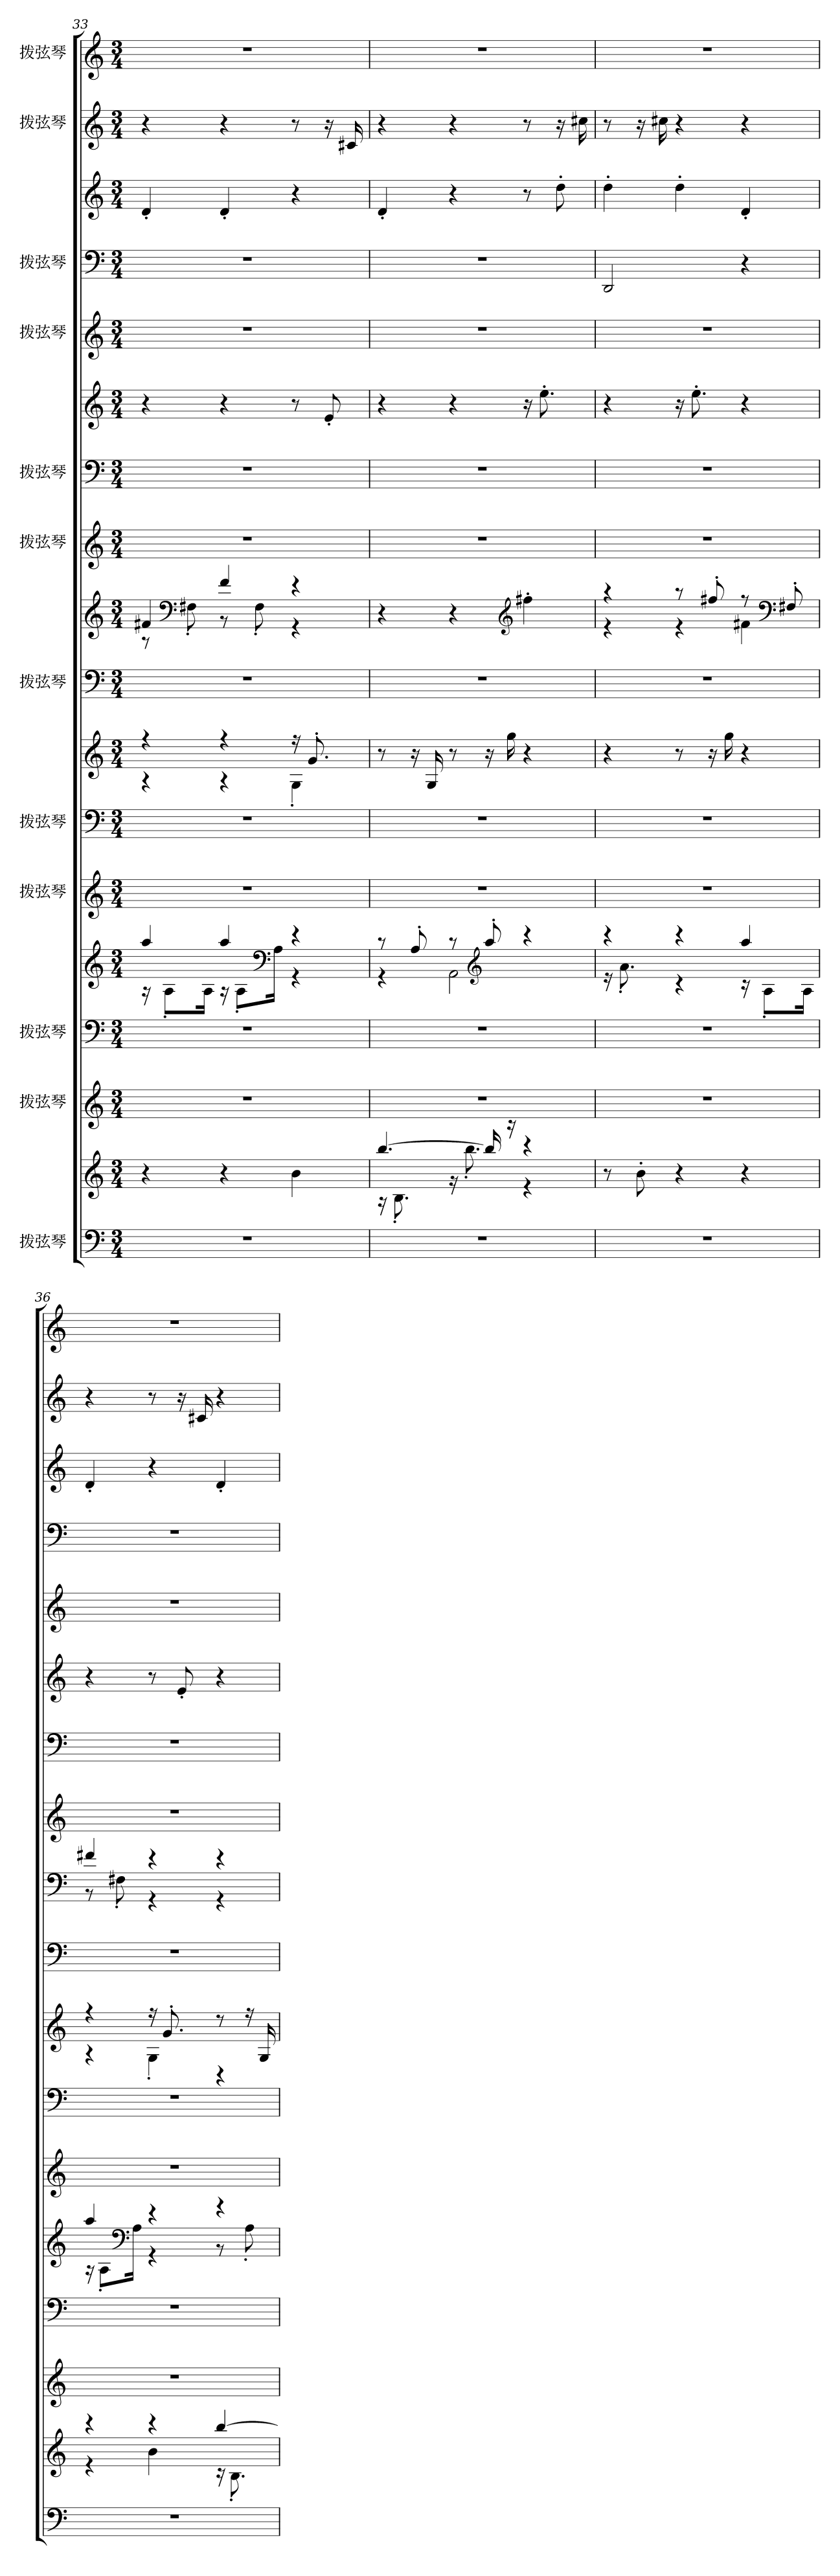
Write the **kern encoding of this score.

**kern	**kern	**kern	**kern	**kern	**kern	**kern	**kern	**kern	**kern	**kern	**kern	**kern	**kern	**kern	**kern	**kern	**kern
*part12	*part12	*part11	*part10	*part10	*part9	*part8	*part8	*part7	*part7	*part6	*part5	*part5	*part4	*part3	*part3	*part2	*part1
*staff18	*staff17	*staff16	*staff15	*staff14	*staff13	*staff12	*staff11	*staff10	*staff9	*staff8	*staff7	*staff6	*staff5	*staff4	*staff3	*staff2	*staff1
*I"拨弦琴	*	*I"拨弦琴	*I"拨弦琴	*	*I"拨弦琴	*I"拨弦琴	*	*I"拨弦琴	*	*I"拨弦琴	*I"拨弦琴	*	*I"拨弦琴	*I"拨弦琴	*	*I"拨弦琴	*I"拨弦琴
*clefF4	*clefG2	*clefG2	*clefF4	*clefG2	*clefG2	*clefF4	*clefG2	*clefF4	*clefG2	*clefG2	*clefF4	*clefG2	*clefG2	*clefF4	*clefG2	*clefG2	*clefG2
*k[]	*k[]	*k[]	*k[]	*k[]	*k[]	*k[]	*k[]	*k[]	*k[]	*k[]	*k[]	*k[]	*k[]	*k[]	*k[]	*k[]	*k[]
*M3/4	*M3/4	*M3/4	*M3/4	*M3/4	*M3/4	*M3/4	*M3/4	*M3/4	*M3/4	*M3/4	*M3/4	*M3/4	*M3/4	*M3/4	*M3/4	*M3/4	*M3/4
=33	=33	=33	=33	=33	=33	=33	=33	=33	=33	=33	=33	=33	=33	=33	=33	=33	=33
*	*	*	*	*^	*	*	*^	*	*^	*	*	*	*	*	*	*	*
2.r	4r	2.r	2.r	4aa/	16r	2.r	2.r	4r	4r	2.r	4f#X/	8r	2.r	2.r	4r	2.r	2.r	4d'/	4r	2.r
.	.	.	.	.	8A'\L	.	.	.	.	.	.	.	.	.	.	.	.	.	.	.
*	*	*	*	*	*	*	*	*	*	*	*clefF4	*	*	*	*	*	*	*	*	*
.	.	.	.	.	.	.	.	.	.	.	.	8F#X'\	.	.	.	.	.	.	.	.
.	.	.	.	.	16A\Jk	.	.	.	.	.	.	.	.	.	.	.	.	.	.	.
.	4r	.	.	4aa/	16r	.	.	4r	4r	.	4f#/	8r	.	.	4r	.	.	4d'/	4r	.
.	.	.	.	.	8A'\L	.	.	.	.	.	.	.	.	.	.	.	.	.	.	.
.	.	.	.	.	.	.	.	.	.	.	.	8F#'\	.	.	.	.	.	.	.	.
*	*	*	*	*clefF4	*	*	*	*	*	*	*	*	*	*	*	*	*	*	*	*
.	.	.	.	.	16A\Jk	.	.	.	.	.	.	.	.	.	.	.	.	.	.	.
.	4b\	.	.	4r	4r	.	.	16r	4G'\	.	4r	4r	.	.	8r	.	.	4r	8r	.
.	.	.	.	.	.	.	.	8.g'/	.	.	.	.	.	.	.	.	.	.	.	.
.	.	.	.	.	.	.	.	.	.	.	.	.	.	.	8e'/	.	.	.	16r	.
.	.	.	.	.	.	.	.	.	.	.	.	.	.	.	.	.	.	.	16c#X/	.
*	*	*	*	*	*	*	*	*v	*v	*	*v	*v	*	*	*	*	*	*	*	*
!!LO:PB:g=z
=34	=34	=34	=34	=34	=34	=34	=34	=34	=34	=34	=34	=34	=34	=34	=34	=34	=34	=34
*	*^	*	*	*	*	*	*	*	*	*	*	*	*	*	*	*	*	*
2.r	[4.bb/	16r	2.r	2.r	8r	4r	2.r	2.r	8r	2.r	4r	2.r	2.r	4r	2.r	2.r	4d'/	4r	2.r
.	.	8.B'\	.	.	.	.	.	.	.	.	.	.	.	.	.	.	.	.	.
.	.	.	.	.	8A'/	.	.	.	16r	.	.	.	.	.	.	.	.	.	.
.	.	.	.	.	.	.	.	.	16G/	.	.	.	.	.	.	.	.	.	.
.	.	16r	.	.	8r	2AA\	.	.	8r	.	4r	.	.	4r	.	.	4r	4r	.
.	.	8.bb'\	.	.	.	.	.	.	.	.	.	.	.	.	.	.	.	.	.
*	*	*	*	*	*clefG2	*	*	*	*	*	*	*	*	*	*	*	*	*	*
.	16bb/]	.	.	.	8aa'/	.	.	.	16r	.	.	.	.	.	.	.	.	.	.
.	16r	.	.	.	.	.	.	.	16gg\	.	.	.	.	.	.	.	.	.	.
*	*	*	*	*	*	*	*	*	*	*	*clefG2	*	*	*	*	*	*	*	*
.	4r	4r	.	.	4r	.	.	.	4r	.	4ff#X'\	.	.	16r	.	.	8r	8r	.
.	.	.	.	.	.	.	.	.	.	.	.	.	.	8.ee'\	.	.	.	.	.
.	.	.	.	.	.	.	.	.	.	.	.	.	.	.	.	.	8dd'\	16r	.
.	.	.	.	.	.	.	.	.	.	.	.	.	.	.	.	.	.	16cc#X\	.
*	*v	*v	*	*	*	*	*	*	*	*	*	*	*	*	*	*	*	*	*
=35	=35	=35	=35	=35	=35	=35	=35	=35	=35	=35	=35	=35	=35	=35	=35	=35	=35	=35
*	*	*	*	*	*	*	*	*	*	*^	*	*	*	*	*	*	*	*
2.r	8r	2.r	2.r	4r	16r	2.r	2.r	4r	2.r	4r	4r	2.r	2.r	4r	2.r	2DD/	4dd'\	8r	2.r
.	.	.	.	.	8.a'\	.	.	.	.	.	.	.	.	.	.	.	.	.	.
.	8b'\	.	.	.	.	.	.	.	.	.	.	.	.	.	.	.	.	16r	.
.	.	.	.	.	.	.	.	.	.	.	.	.	.	.	.	.	.	16cc#X\	.
.	4r	.	.	4r	4r	.	.	8r	.	8r	4r	.	.	16r	.	.	4dd'\	4r	.
.	.	.	.	.	.	.	.	.	.	.	.	.	.	8.ee'\	.	.	.	.	.
.	.	.	.	.	.	.	.	16r	.	8ff#X'/	.	.	.	.	.	.	.	.	.
.	.	.	.	.	.	.	.	16gg\	.	.	.	.	.	.	.	.	.	.	.
.	4r	.	.	4aa/	16r	.	.	4r	.	8r	4f#X\	.	.	4r	.	4r	4d'/	4r	.
.	.	.	.	.	8A'\L	.	.	.	.	.	.	.	.	.	.	.	.	.	.
*	*	*	*	*	*	*	*	*	*	*clefF4	*	*	*	*	*	*	*	*	*
.	.	.	.	.	.	.	.	.	.	8F#X'/	.	.	.	.	.	.	.	.	.
.	.	.	.	.	16A\Jk	.	.	.	.	.	.	.	.	.	.	.	.	.	.
=36	=36	=36	=36	=36	=36	=36	=36	=36	=36	=36	=36	=36	=36	=36	=36	=36	=36	=36	=36
*	*^	*	*	*	*	*	*	*^	*	*	*	*	*	*	*	*	*	*	*
2.r	4r	4r	2.r	2.r	4aa/	16r	2.r	2.r	4r	4r	2.r	4f#X/	8r	2.r	2.r	4r	2.r	2.r	4d'/	4r	2.r
.	.	.	.	.	.	8A'\L	.	.	.	.	.	.	.	.	.	.	.	.	.	.	.
.	.	.	.	.	.	.	.	.	.	.	.	.	8F#X'\	.	.	.	.	.	.	.	.
*	*	*	*	*	*clefF4	*	*	*	*	*	*	*	*	*	*	*	*	*	*	*	*
.	.	.	.	.	.	16A\Jk	.	.	.	.	.	.	.	.	.	.	.	.	.	.	.
.	4r	4b\	.	.	4r	4r	.	.	16r	4G'\	.	4r	4r	.	.	8r	.	.	4r	8r	.
.	.	.	.	.	.	.	.	.	8.g'/	.	.	.	.	.	.	.	.	.	.	.	.
.	.	.	.	.	.	.	.	.	.	.	.	.	.	.	.	8e'/	.	.	.	16r	.
.	.	.	.	.	.	.	.	.	.	.	.	.	.	.	.	.	.	.	.	16c#X/	.
.	[4bb/	16r	.	.	4r	8r	.	.	8r	4r	.	4r	4r	.	.	4r	.	.	4d'/	4r	.
.	.	8.B'\	.	.	.	.	.	.	.	.	.	.	.	.	.	.	.	.	.	.	.
.	.	.	.	.	.	8A'\	.	.	16r	.	.	.	.	.	.	.	.	.	.	.	.
.	.	.	.	.	.	.	.	.	16G/	.	.	.	.	.	.	.	.	.	.	.	.
*	*v	*v	*	*	*v	*v	*	*	*v	*v	*	*v	*v	*	*	*	*	*	*	*	*
=	=	=	=	=	=	=	=	=	=	=	=	=	=	=	=	=	=
*-	*-	*-	*-	*-	*-	*-	*-	*-	*-	*-	*-	*-	*-	*-	*-	*-	*-
